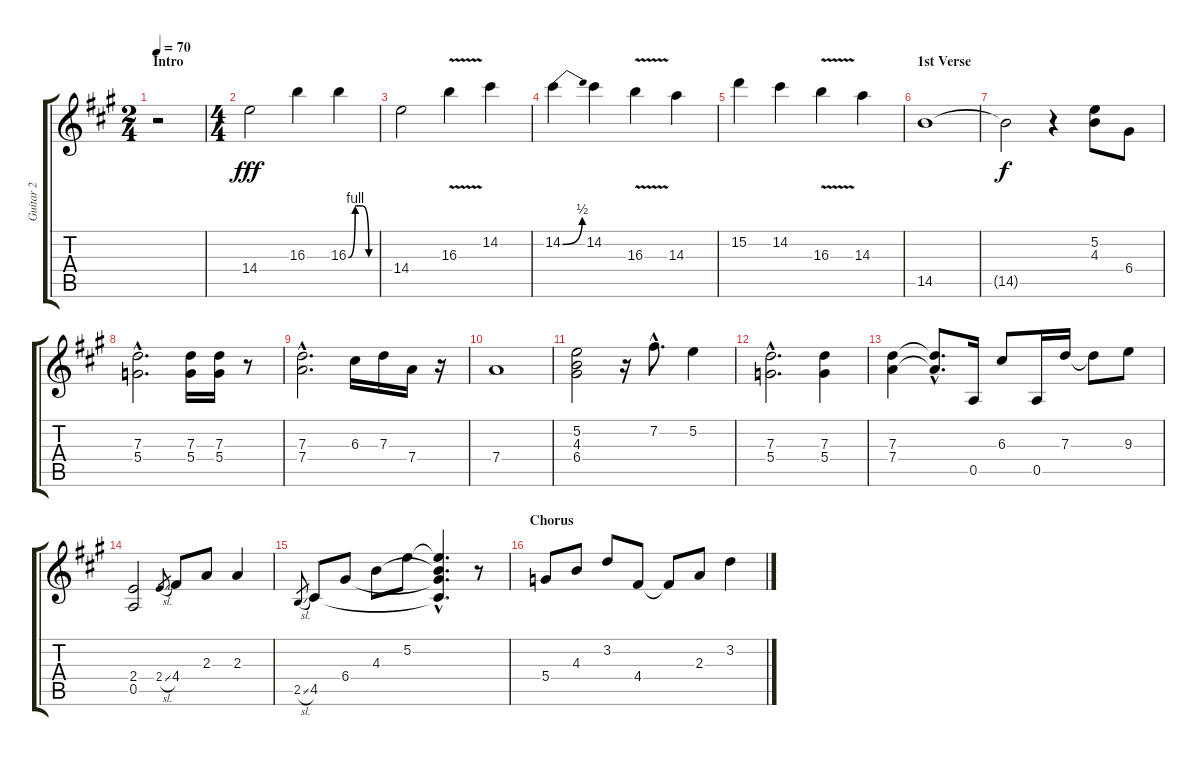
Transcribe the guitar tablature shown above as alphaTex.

\track ("Guitar 2" "Guitar 2") {instrument distortionguitar}
\staff {score tabs}
\tuning (E4 B3 G3 D3 A2 E2) {hide}
\ts (2 4)
\section ("" "Intro")
\tempo 70
\clef g2
\ks a
r.2{dy fff instrument distortionguitar} |
\ts (4 4)
14.4.2 16.3.4 16.3{be (custom 0 0 15 4 30 4 45 0 60 0)}.4 |
14.4.2 16.3{v}.4 14.2.4 |
14.2{be (bend 0 0 60 2)}.4 14.2.4 16.3{v}.4 14.3.4 |
15.2.4 14.2.4 16.3{v}.4 14.3.4 |
\section ("" "1st Verse")
14.5.1 |
14.5{t}.2{dy f} r.4 (5.2 4.3).8 6.4.8 |
(7.3{hac} 5.4{hac}).2{d} (7.3 5.4).16 (7.3 5.4).16 r.8 |
(7.3{hac} 7.4{hac}).2{d} 6.3.16 7.3.16 7.4.16 r.16 |
7.4.1 |
(5.2 4.3 6.4).2 r.16 7.2{hac}.8{d} 5.2.4 |
(7.3{hac} 5.4{hac}).2{d} (7.3 5.4).4 |
(7.3 7.4).4 (7.3{hac t} 7.4{hac t}).8{d} 0.5.16 6.3.8 0.5.16 7.3.16 7.3{t}.8 9.3.8 |
(2.4 0.5).2 2.4{sl}.8{gr} 4.4.8 2.3.8 2.3.4 |
2.5{sl}.8{gr} 4.5.8 6.4.8 4.3.8 5.2.8 (5.2{hac t} 4.3{hac t} 6.4{hac t} 4.5{hac t}).4{d} r.8 |
\section ("" "Chorus")
5.4.8 4.3.8 3.2.8 4.4.8 4.4{t}.8 2.3.8 3.2.4
